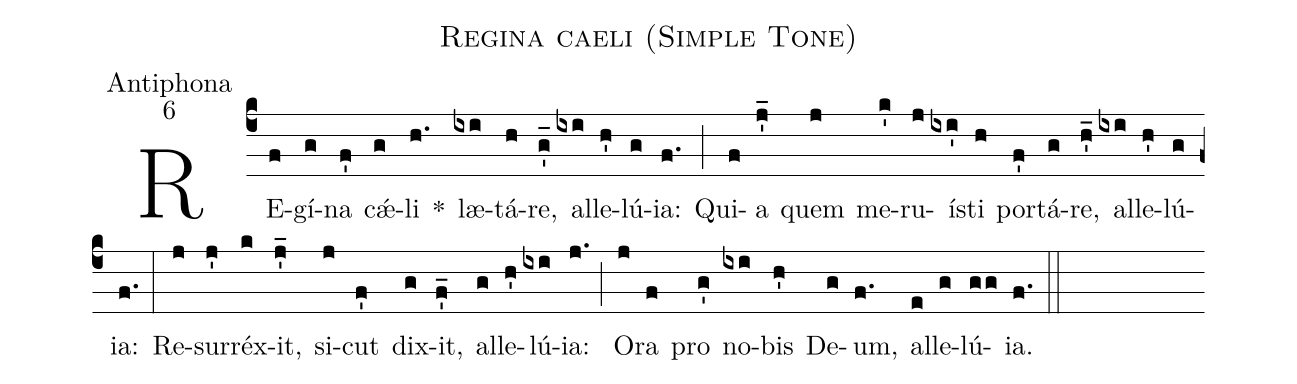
name: Regina caeli (Simple Tone);
office-part: Antiphona;
mode: 6;
%%
(c4)
RE(f)gí(g)na(f') c<sp>'æ</sp>(g)li(h.) *()
læ(ixi)tá(h)re,(g'_) al(ixi)le(h')lú(g)ia:(f.) (;)
Qui(f)a(j'_) quem(j) me(k')ru(j)í(ixi')sti(h) por(f')tá(g)re,(h'_) al(ixi)le(h')lú(g)ia:(f.) (:)
Re(j)sur(j')réx(k)it,(j'_) si(j)cut(f') dix(g)it,(f'_) al(g)le(h')lú(ixi)ia:(j.) (;)
O(j)ra(f) pro(g') no(ixi)bis(h') De(g)um,(f.) al(e)le(g)lú(gg)ia.(f.) (::)
